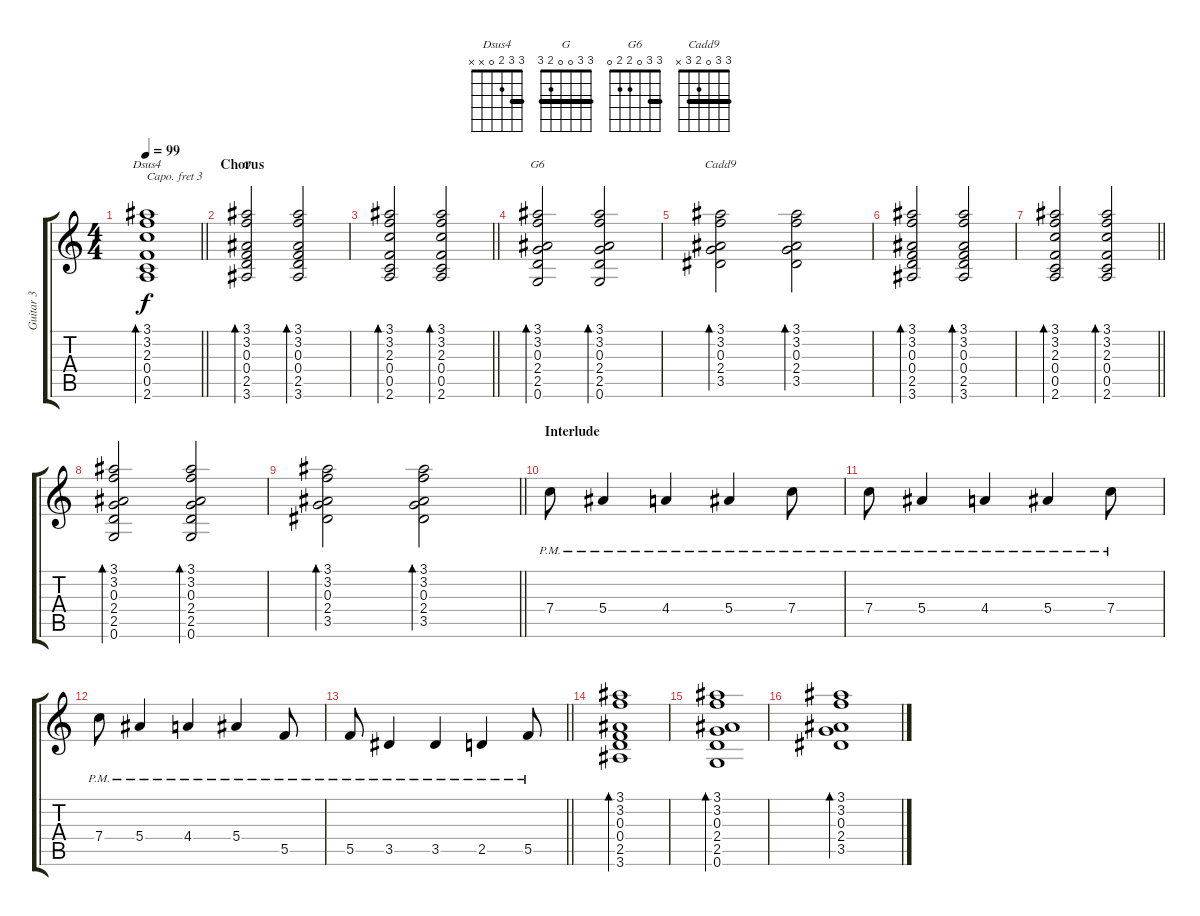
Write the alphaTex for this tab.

\track ("Guitar 3" "Guitar 3") {instrument acousticguitarnylon}
\staff {score tabs}
\capo 3
\tuning (E4 B3 G3 D3 A2 E2) {hide}
\chord ("Dsus4" 3 3 2 0 x x) {barre 3}
\chord ("G" 3 3 0 0 2 3) {barre 3}
\chord ("G6" 3 3 0 2 2 0) {barre 3}
\chord ("Cadd9" 3 3 0 2 3 x) {barre 3}
\ts (4 4)
\tempo 99
\clef g2
\barLineRight lightlight
\ks c
(3.1 3.2 2.3 0.4 0.5 2.6).1{bd 120 ch "Dsus4" dy f} |
\section ("" "Chorus")
(3.1 3.2 0.3 0.4 2.5 3.6).2{bd 120 ch "G"} (3.1 3.2 0.3 0.4 2.5 3.6).2{bd 120} |
\barLineRight lightlight
(3.1 3.2 2.3 0.4 0.5 2.6).2{bd 120} (3.1 3.2 2.3 0.4 0.5 2.6).2{bd 120} |
(3.1 3.2 0.3 2.4 2.5 0.6).2{bd 120 ch "G6"} (3.1 3.2 0.3 2.4 2.5 0.6).2{bd 120} |
(3.1 3.2 0.3 2.4 3.5).2{bd 120 ch "Cadd9"} (3.1 3.2 0.3 2.4 3.5).2{bd 120} |
(3.1 3.2 0.3 0.4 2.5 3.6).2{bd 120} (3.1 3.2 0.3 0.4 2.5 3.6).2{bd 120} |
\barLineRight lightlight
(3.1 3.2 2.3 0.4 0.5 2.6).2{bd 120} (3.1 3.2 2.3 0.4 0.5 2.6).2{bd 120} |
(3.1 3.2 0.3 2.4 2.5 0.6).2{bd 120} (3.1 3.2 0.3 2.4 2.5 0.6).2{bd 120} |
\barLineRight lightlight
(3.1 3.2 0.3 2.4 3.5).2{bd 120} (3.1 3.2 0.3 2.4 3.5).2{bd 120} |
\section ("" "Interlude")
7.4{pm}.8 5.4{pm}.4 4.4{pm}.4 5.4{pm}.4 7.4{pm}.8 |
7.4{pm}.8 5.4{pm}.4 4.4{pm}.4 5.4{pm}.4 7.4{pm}.8 |
7.4{pm}.8 5.4{pm}.4 4.4{pm}.4 5.4{pm}.4 5.5{pm}.8 |
\barLineRight lightlight
5.5{pm}.8 3.5{pm}.4 3.5{pm}.4 2.5{pm}.4 5.5{pm}.8 |
(3.1 3.2 0.3 0.4 2.5 3.6).1{bd 120} |
(3.1 3.2 0.3 2.4 2.5 0.6).1{bd 120} |
(3.1 3.2 0.3 2.4 3.5).1{bd 120}
